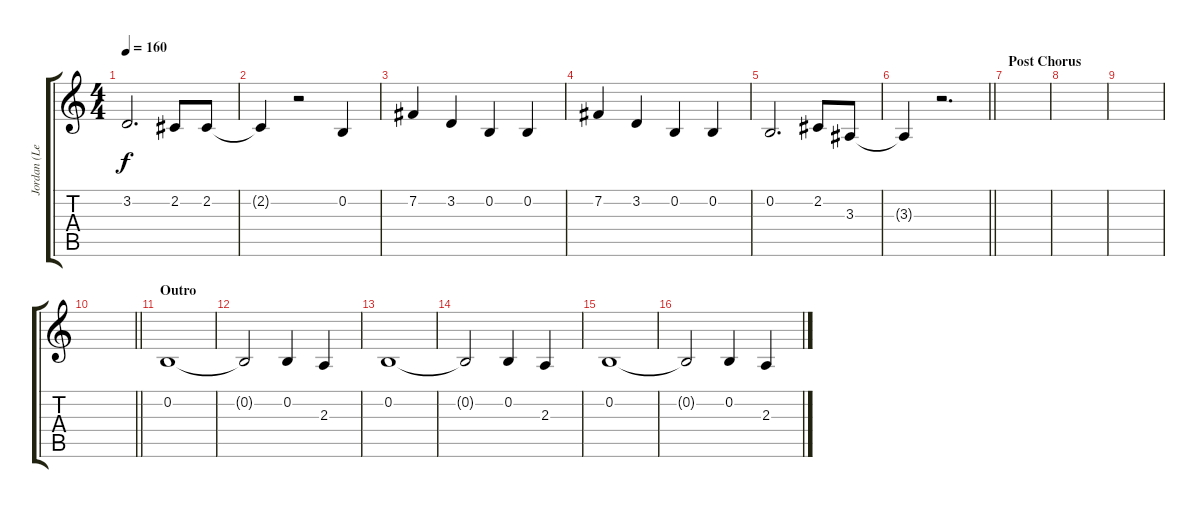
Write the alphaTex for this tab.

\track ("Jordan (Lead Vocals)" "Jordan (Le") {instrument altosax}
\staff {score tabs}
\tuning (E4 B3 G3 D3 A2 E2) {hide}
\ts (4 4)
\tempo 160
\clef g2
\ks c
3.2.2{d dy f} 2.2.8 2.2.8 |
2.2{t}.4 r.2 0.2.4 |
7.2.4 3.2.4 0.2.4 0.2.4 |
7.2.4 3.2.4 0.2.4 0.2.4 |
0.2.2{d} 2.2.8 3.3.8 |
\barLineRight lightlight
3.3{t}.4 r.2{d} |
\section ("" "Post Chorus")
|
|
|
\barLineRight lightlight
|
\section ("" "Outro")
0.2.1 |
0.2{t}.2 0.2.4 2.3.4 |
0.2.1 |
0.2{t}.2 0.2.4 2.3.4 |
0.2.1 |
0.2{t}.2 0.2.4 2.3.4
